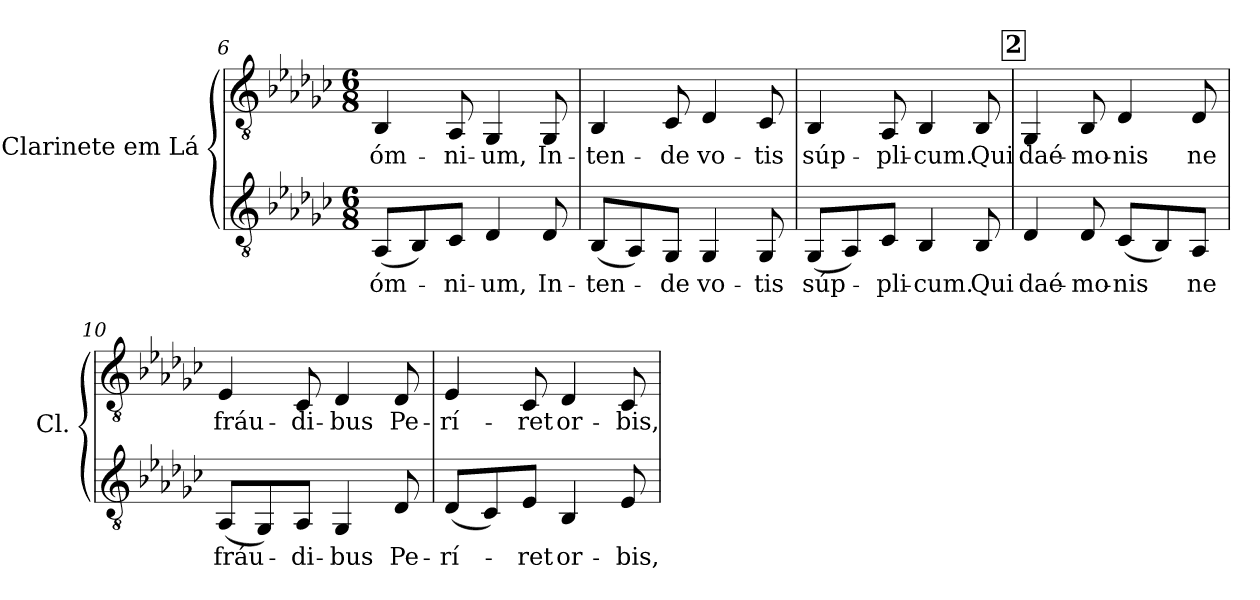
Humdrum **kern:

**kern	**text	**kern	**text
*part2	*part2	*part1	*part1
*staff2	*staff2	*staff1	*staff1
*I"Clarinete em Lá	*	*I"Clarinete em Lá	*
*I'Cl.	*	*I'Cl.	*
!!LO:LB:g=z
*clefGv2	*	*clefGv2	*
*ITrd2c3	*	*ITrd2c3	*
*k[b-e-a-]	*	*k[b-e-a-]	*
*E-:	*	*E-:	*
*M6/8	*	*M6/8	*
=6	=6	=6	=6
!	!LO:LY:b:color=#000000	!	!
!	!	!	!LO:LY:b:color=#000000
(8FFi/L	óm-	4GGi/	óm-
8GGi/)	.	.	.
!	!LO:LY:b:color=#000000	!	!
!	!	!	!LO:LY:b:color=#000000
8AA-i/J	-ni-	8FFi/	-ni-
!	!LO:LY:b:color=#000000	!	!
!	!	!	!LO:LY:b:color=#000000
4BB-i/	-um,	4EE-i/	-um,
!	!LO:LY:b:color=#000000	!	!
!	!	!	!LO:LY:b:color=#000000
8BB-i/	In-	8EE-i/	In-
=7	=7	=7	=7
!	!LO:LY:b:color=#000000	!	!
!	!	!	!LO:LY:b:color=#000000
(8GGi/L	-ten-	4GGi/	-ten-
8FFi/)	.	.	.
!	!LO:LY:b:color=#000000	!	!
!	!	!	!LO:LY:b:color=#000000
8EE-i/J	-de	8AA-i/	-de
!	!LO:LY:b:color=#000000	!	!
!	!	!	!LO:LY:b:color=#000000
4EE-i/	vo-	4BB-i/	vo-
!	!LO:LY:b:color=#000000	!	!
!	!	!	!LO:LY:b:color=#000000
8EE-i/	-tis	8AA-i/	-tis
=8	=8	=8	=8
!	!LO:LY:b:color=#000000	!	!
!	!	!	!LO:LY:b:color=#000000
(8EE-i/L	súp-	4GGi/	súp-
8FFi/)	.	.	.
!	!LO:LY:b:color=#000000	!	!
!	!	!	!LO:LY:b:color=#000000
8AA-i/J	-pli-	8FFi/	-pli-
!	!LO:LY:b:color=#000000	!	!
!	!	!	!LO:LY:b:color=#000000
4GGi/	-cum.	4GGi/	-cum.
!	!LO:LY:b:color=#000000	!	!
!	!	!	!LO:LY:b:color=#000000
8GGi/	Qui	8GGi/	Qui
!!LO:REH:place=s1:B:color=#000000:enc=box:fs=17.0522:t=2
=9'	=9'	=9'	=9'
!	!LO:LY:b:color=#000000	!	!
!	!	!	!LO:LY:b:color=#000000
4BB-i/	daé-	4EE-i/	daé-
!	!LO:LY:b:color=#000000	!	!
!	!	!	!LO:LY:b:color=#000000
8BB-i/	-mo-	8GGi/	-mo-
!	!LO:LY:b:color=#000000	!	!
!	!	!	!LO:LY:b:color=#000000
(8AA-i/L	-nis	4BB-i/	-nis
8GGi/)	.	.	.
!	!LO:LY:b:color=#000000	!	!
!	!	!	!LO:LY:b:color=#000000
8FFi/J	ne	8BB-i/	ne
=10	=10	=10	=10
!	!LO:LY:b:color=#000000	!	!
!	!	!	!LO:LY:b:color=#000000
(8FFi/L	fráu-	4Ci/	fráu-
8EE-i/)	.	.	.
!	!LO:LY:b:color=#000000	!	!
!	!	!	!LO:LY:b:color=#000000
8FFi/J	-di-	8AA-i/	-di-
!	!LO:LY:b:color=#000000	!	!
!	!	!	!LO:LY:b:color=#000000
4EE-i/	-bus	4BB-i/	-bus
!	!LO:LY:b:color=#000000	!	!
!	!	!	!LO:LY:b:color=#000000
8BB-i/	Pe-	8BB-i/	Pe-
!!LO:LB:g=z
=11	=11	=11	=11
!	!LO:LY:b:color=#000000	!	!
!	!	!	!LO:LY:b:color=#000000
(8BB-i/L	-rí-	4Ci/	-rí-
8AA-i/)	.	.	.
!	!LO:LY:b:color=#000000	!	!
!	!	!	!LO:LY:b:color=#000000
8Ci/J	-ret	8AA-i/	-ret
!	!LO:LY:b:color=#000000	!	!
!	!	!	!LO:LY:b:color=#000000
4GGi/	or-	4BB-i/	or-
!	!LO:LY:b:color=#000000	!	!
!	!	!	!LO:LY:b:color=#000000
8Ci/	-bis,	8AA-i/	-bis,
=	=	=	=
*-	*-	*-	*-
